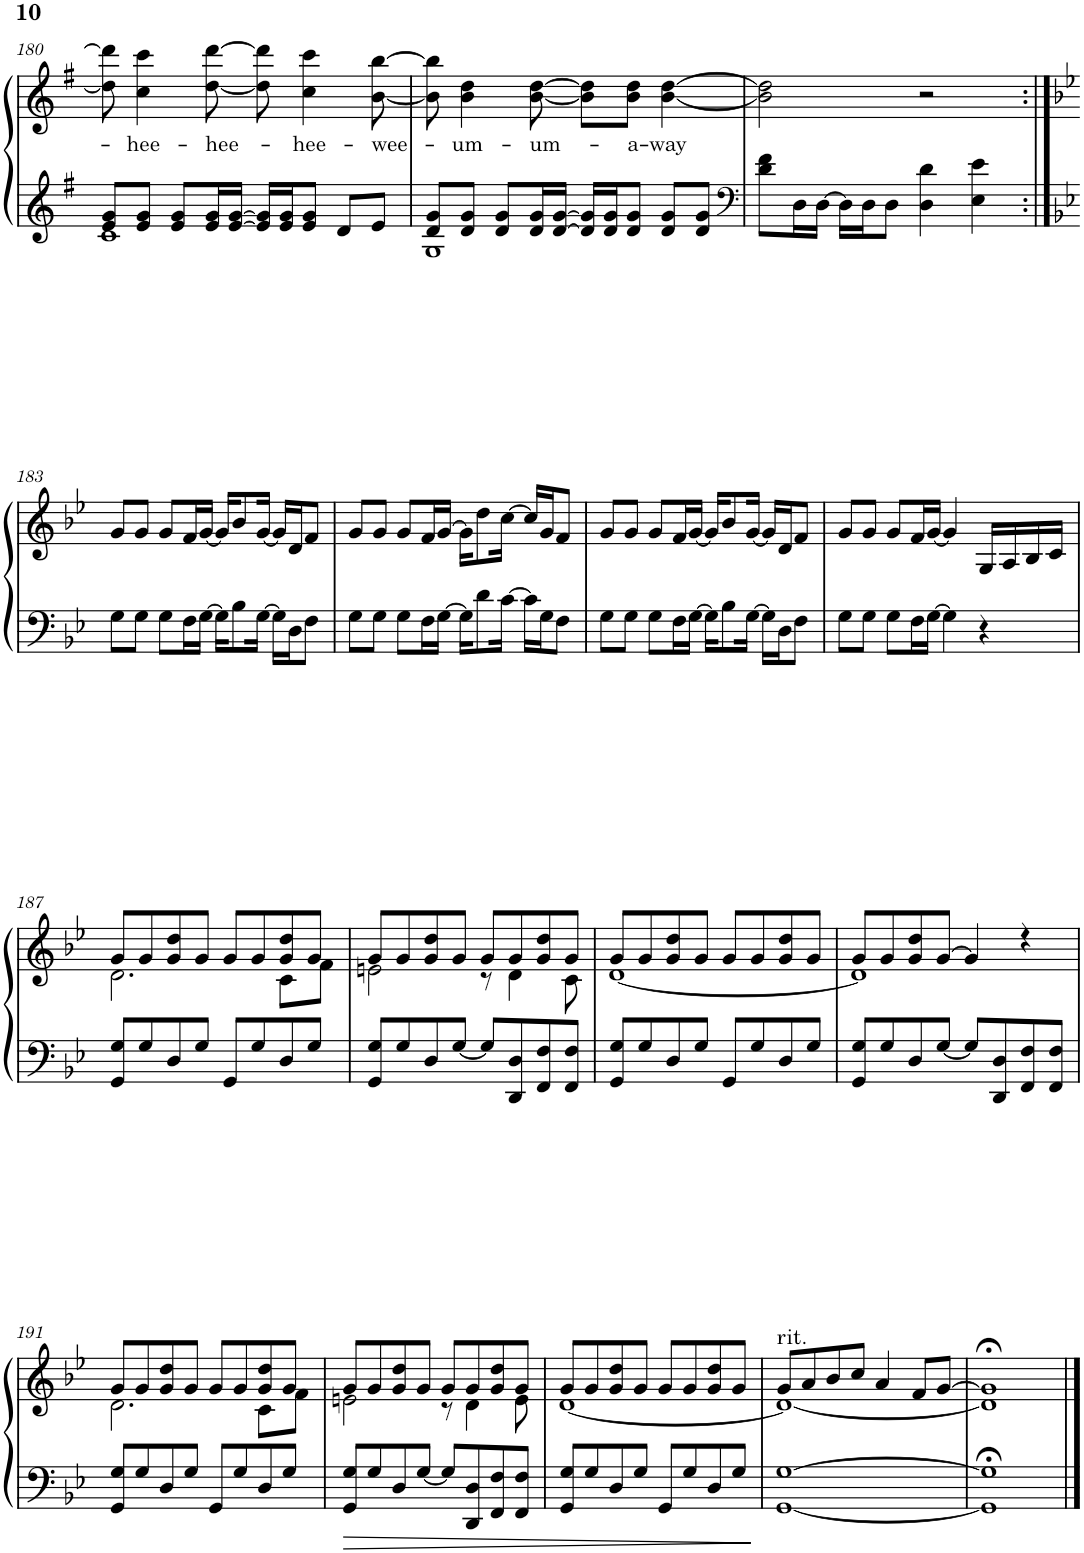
**kern	**kern	**text
*part1	*part1	*part1
*staff2	*staff1	*staff1
*I"Piano	*	*
*I'Pno.	*	*
!!LO:PB:g=z
*clefG2	*clefG2	*
*k[f#]	*k[f#]	*
*M4/4	*M4/4	*
=180	=180	=180
*^	*	*
8e/ 8g/L	1c	8dd\] 8ddd\]	.
!	!	!	!LO:LY:b
8e/ 8g/J	.	4cc\ 4ccc\	-hee-
8e/ 8g/L	.	.	.
!	!	!	!LO:LY:b
16e/ 16g/L	.	[8dd\ [8ddd\	-hee-
[16e/ [16g/JJ	.	.	.
16e/] 16g/]LL	.	8dd\] 8ddd\]	.
16e/ 16g/J	.	.	.
!	!	!	!LO:LY:b
8e/ 8g/J	.	4cc\ 4ccc\	-hee-
8d/L	.	.	.
!	!	!	!LO:LY:b
8e/J	.	[8b\ [8bb\	-wee-
=181	=181	=181	=181
8d/ 8g/L	1G	8b\] 8bb\]	.
!	!	!	!LO:LY:b
8d/ 8g/J	.	4b\ 4dd\	-um-
8d/ 8g/L	.	.	.
!	!	!	!LO:LY:b
16d/ 16g/L	.	[8b\ [8dd\	-um-
[16d/ [16g/JJ	.	.	.
16d/] 16g/]LL	.	8b\] 8dd\]L	.
16d/ 16g/J	.	.	.
!	!	!	!LO:LY:b
8d/ 8g/J	.	8b\ 8dd\J	-a-
!	!	!	!LO:LY:b
8d/ 8g/L	.	[4b\ [4dd\	-way
8d/ 8g/J	.	.	.
*v	*v	*	*
=182	=182	=182
*clefF4	*	*
8d\ 8f#\L	2b\] 2dd\]	.
16D\L	.	.
[16D\JJ	.	.
16D\LL]	.	.
16D\J	.	.
8D\J	.	.
4D\ 4d\	2r	.
4E\ 4e\	.	.
!!LO:LB:g=z
=183:|!	=183:|!	=183:|!
*k[b-e-]	*k[b-e-]	*
8G\L	8g/L	.
8G\J	8g/J	.
8G\L	8g/L	.
16F\L	16f/L	.
[16G\JJ	[16g/JJ	.
16G\KL]	16g/KL]	.
8B-\	8b-/	.
[16G\Jk	[16g/Jk	.
16G\LL]	16g/LL]	.
16D\J	16d/J	.
8F\J	8f/J	.
=184	=184	=184
8G\L	8g/L	.
8G\J	8g/J	.
8G\L	8g/L	.
16F\L	16f/L	.
[16G\JJ	[16g/JJ	.
16G\KL]	16g\KL]	.
8d\	8dd\	.
[16c\Jk	[16cc\Jk	.
16c\LL]	16cc/LL]	.
16G\J	16g/J	.
8F\J	8f/J	.
=185	=185	=185
8G\L	8g/L	.
8G\J	8g/J	.
8G\L	8g/L	.
16F\L	16f/L	.
[16G\JJ	[16g/JJ	.
16G\KL]	16g/KL]	.
8B-\	8b-/	.
[16G\Jk	[16g/Jk	.
16G\LL]	16g/LL]	.
16D\J	16d/J	.
8F\J	8f/J	.
=186	=186	=186
8G\L	8g/L	.
8G\J	8g/J	.
8G\L	8g/L	.
16F\L	16f/L	.
[16G\JJ	[16g/JJ	.
4G\]	4g/]	.
4r	16G/LL	.
.	16A/	.
.	16B-/	.
.	16c/JJ	.
!!LO:LB:g=z
=187	=187	=187
*	*^	*
8GG/ 8G/L	8g/L	2.d\	.
8G/	8g/	.	.
8D/	8g/ 8dd/	.	.
8G/J	8g/J	.	.
8GG/L	8g/L	.	.
8G/	8g/	.	.
8D/	8g/ 8dd/	8c\L	.
8G/J	8g/J	8f\J	.
=188	=188	=188	=188
8GG/ 8G/L	8g/L	2en\	.
8G/	8g/	.	.
8D/	8g/ 8dd/	.	.
[8G/J	8g/J	.	.
8G/L]	8g/L	8r	.
8DD/ 8D/	8g/	4d\	.
8FF/ 8F/	8g/ 8dd/	.	.
8FF/ 8F/J	8g/J	8c\	.
=189	=189	=189	=189
8GG/ 8G/L	8g/L	[1d	.
8G/	8g/	.	.
8D/	8g/ 8dd/	.	.
8G/J	8g/J	.	.
8GG/L	8g/L	.	.
8G/	8g/	.	.
8D/	8g/ 8dd/	.	.
8G/J	8g/J	.	.
=190	=190	=190	=190
8GG/ 8G/L	8g/L	1d]	.
8G/	8g/	.	.
8D/	8g/ 8dd/	.	.
[8G/J	[8g/J	.	.
8G/L]	4g/]	.	.
8DD/ 8D/	.	.	.
8FF/ 8F/	4r	.	.
8FF/ 8F/J	.	.	.
!!LO:LB:g=z	!!
=191	=191	=191	=191
8GG/ 8G/L	8g/L	2.d\	.
8G/	8g/	.	.
8D/	8g/ 8dd/	.	.
8G/J	8g/J	.	.
8GG/L	8g/L	.	.
8G/	8g/	.	.
8D/	8g/ 8dd/	8c\L	.
8G/J	8g/J	8f\J	.
=192	=192	=192	=192
8GG/ 8G/L	8g/L	2en\	.
8G/	8g/	.	.
8D/	8g/ 8dd/	.	.
[8G/J	8g/J	.	.
8G/L]	8g/L	8r	.
8DD/ 8D/	8g/	4d\	.
8FF/ 8F/	8g/ 8dd/	.	.
8FF/ 8F/J	8g/J	8e\	.
=193	=193	=193	=193
8GG/ 8G/L	8g/L	[1d	.
8G/	8g/	.	.
8D/	8g/ 8dd/	.	.
8G/J	8g/J	.	.
8GG/L	8g/L	.	.
8G/	8g/	.	.
8D/	8g/ 8dd/	.	.
8G/J	8g/J	.	.
=194	=194	=194	=194
!	!LO:TX:a:t=rit.	!	!
[1GG [1G	8g/L	1d_	.
.	8a/	.	.
.	8b-/	.	.
.	8cc/J	.	.
.	4a/	.	.
.	8f/L	.	.
.	[8g/J	.	.
*	*v	*v	*
=195	=195	=195
1GG];< 1G];<	1d];< 1g];<	.
==	==	==
*-	*-	*-
